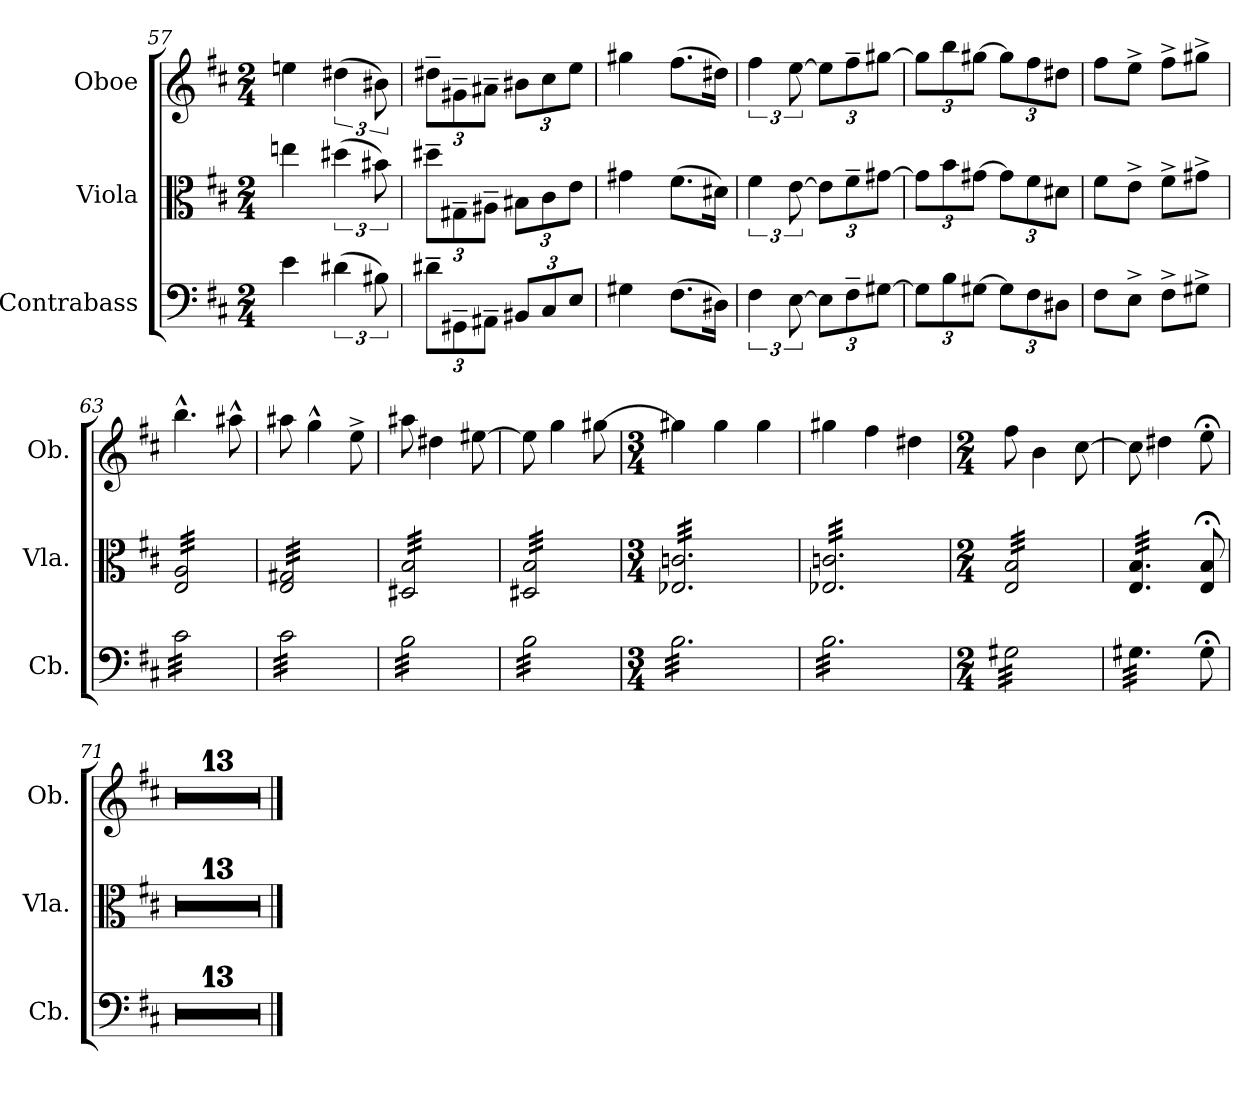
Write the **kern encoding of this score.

**kern	**kern	**kern
*part3	*part2	*part1
*staff3	*staff2	*staff1
*I"Contrabass	*I"Viola	*I"Oboe
*I'Cb.	*I'Vla.	*I'Ob.
*clefF4	*clefC3	*clefG2
*ITrd7c12	*	*
*k[f#c#]	*k[f#c#]	*k[f#c#]
*M2/4	*M2/4	*M2/4
=57	=57	=57
4E\	4eeni\	4eeni\
(>6D#X\	(>6dd#X\	(>6dd#X\
12BB#X\)	12b#X\)	12b#X\)
=58	=58	=58
*Xbrackettup	*Xbrackettup	*Xbrackettup
12D#X~\L	12dd#X~\L	12dd#X~\L
12GGG#X~\	12G#X~\	12g#X~\
12AAA#X~\J	12A#X~\J	12a#X~\J
12BBB#X/L	12B#X\L	12b#X\L
12CC#/	12c#\	12cc#\
12EE/J	12e\J	12ee\J
!!LO:LB:g=z
=59	=59	=59
4GG#X\	4g#X\	4gg#X\
(>8.FF#\L	(>8.f#\L	(>8.ff#\L
16DD#X\Jk)	16d#X\Jk)	16dd#X\Jk)
=60	=60	=60
*brackettup	*brackettup	*brackettup
6FF#\	6f#\	6ff#\
[12EE\	[12e\	[12ee\
*Xbrackettup	*Xbrackettup	*Xbrackettup
12EE\L]	12e\L]	12ee\L]
12FF#~\	12f#~\	12ff#~\
[12GG#X\J	[12g#X\J	[12gg#X\J
=61	=61	=61
12GG#\L]	12g#\L]	12gg#\L]
12BB\	12b\	12bb\
[12GG#X\J	[12g#X\J	[12gg#X\J
12GG#\L]	12g#\L]	12gg#\L]
12FF#\	12f#\	12ff#\
12DD#X\J	12d#X\J	12dd#X\J
=62	=62	=62
8FF#\L	8f#\L	8ff#\L
8EE^\J	8e^\J	8ee^\J
8FF#^\L	8f#^\L	8ff#^\L
8GG#X^\J	8g#X^\J	8gg#X^\J
=63	=63	=63
*tremolo	*	*
*	*tremolo	*
32C#\LLL	32E/ 32A/LLL	4.bb^^\
32C#\	32E/ 32A/	.
32C#\	32E/ 32A/	.
32C#\	32E/ 32A/	.
32C#\	32E/ 32A/	.
32C#\	32E/ 32A/	.
32C#\	32E/ 32A/	.
32C#\	32E/ 32A/	.
32C#\	32E/ 32A/	.
32C#\	32E/ 32A/	.
32C#\	32E/ 32A/	.
32C#\	32E/ 32A/	.
32C#\	32E/ 32A/	8aa#X^^\
32C#\	32E/ 32A/	.
32C#\	32E/ 32A/	.
32C#\JJJ	32E/ 32A/JJJ	.
=64	=64	=64
32C#\LLL	32E/ 32G#X/LLL	8aa#X\
32C#\	32E/ 32G#X/	.
32C#\	32E/ 32G#X/	.
32C#\	32E/ 32G#X/	.
32C#\	32E/ 32G#X/	4gg^^\
32C#\	32E/ 32G#X/	.
32C#\	32E/ 32G#X/	.
32C#\	32E/ 32G#X/	.
32C#\	32E/ 32G#X/	.
32C#\	32E/ 32G#X/	.
32C#\	32E/ 32G#X/	.
32C#\	32E/ 32G#X/	.
32C#\	32E/ 32G#X/	8ee^\
32C#\	32E/ 32G#X/	.
32C#\	32E/ 32G#X/	.
32C#\JJJ	32E/ 32G#X/JJJ	.
=65	=65	=65
32BB\LLL	32D#X/ 32B/LLL	8aa#X\
32BB\	32D#X/ 32B/	.
32BB\	32D#X/ 32B/	.
32BB\	32D#X/ 32B/	.
32BB\	32D#X/ 32B/	4dd#X\
32BB\	32D#X/ 32B/	.
32BB\	32D#X/ 32B/	.
32BB\	32D#X/ 32B/	.
32BB\	32D#X/ 32B/	.
32BB\	32D#X/ 32B/	.
32BB\	32D#X/ 32B/	.
32BB\	32D#X/ 32B/	.
32BB\	32D#X/ 32B/	[8ee#X\
32BB\	32D#X/ 32B/	.
32BB\	32D#X/ 32B/	.
32BB\JJJ	32D#X/ 32B/JJJ	.
=66	=66	=66
32BB\LLL	32D#X/ 32B/LLL	8ee#\]
32BB\	32D#X/ 32B/	.
32BB\	32D#X/ 32B/	.
32BB\	32D#X/ 32B/	.
32BB\	32D#X/ 32B/	4gg\
32BB\	32D#X/ 32B/	.
32BB\	32D#X/ 32B/	.
32BB\	32D#X/ 32B/	.
32BB\	32D#X/ 32B/	.
32BB\	32D#X/ 32B/	.
32BB\	32D#X/ 32B/	.
32BB\	32D#X/ 32B/	.
32BB\	32D#X/ 32B/	[8gg#X\
32BB\	32D#X/ 32B/	.
32BB\	32D#X/ 32B/	.
32BB\JJJ	32D#X/ 32B/JJJ	.
!!LO:LB:g=z
=67	=67	=67
*M3/4	*M3/4	*M3/4
32BB\LLL	32E-X/ 32cn/LLL	4gg#X\]
32BB\	32E-X/ 32cn/	.
32BB\	32E-X/ 32cn/	.
32BB\	32E-X/ 32cn/	.
32BB\	32E-X/ 32cn/	.
32BB\	32E-X/ 32cn/	.
32BB\	32E-X/ 32cn/	.
32BB\	32E-X/ 32cn/	.
32BB\	32E-X/ 32cn/	4gg#\
32BB\	32E-X/ 32cn/	.
32BB\	32E-X/ 32cn/	.
32BB\	32E-X/ 32cn/	.
32BB\	32E-X/ 32cn/	.
32BB\	32E-X/ 32cn/	.
32BB\	32E-X/ 32cn/	.
32BB\	32E-X/ 32cn/	.
32BB\	32E-X/ 32cn/	4gg#\
32BB\	32E-X/ 32cn/	.
32BB\	32E-X/ 32cn/	.
32BB\	32E-X/ 32cn/	.
32BB\	32E-X/ 32cn/	.
32BB\	32E-X/ 32cn/	.
32BB\	32E-X/ 32cn/	.
32BB\JJJ	32E-X/ 32cn/JJJ	.
=68	=68	=68
32BB\LLL	32E-X/ 32cn/LLL	4gg#X\
32BB\	32E-X/ 32cn/	.
32BB\	32E-X/ 32cn/	.
32BB\	32E-X/ 32cn/	.
32BB\	32E-X/ 32cn/	.
32BB\	32E-X/ 32cn/	.
32BB\	32E-X/ 32cn/	.
32BB\	32E-X/ 32cn/	.
32BB\	32E-X/ 32cn/	4ff#\
32BB\	32E-X/ 32cn/	.
32BB\	32E-X/ 32cn/	.
32BB\	32E-X/ 32cn/	.
32BB\	32E-X/ 32cn/	.
32BB\	32E-X/ 32cn/	.
32BB\	32E-X/ 32cn/	.
32BB\	32E-X/ 32cn/	.
32BB\	32E-X/ 32cn/	4dd#X\
32BB\	32E-X/ 32cn/	.
32BB\	32E-X/ 32cn/	.
32BB\	32E-X/ 32cn/	.
32BB\	32E-X/ 32cn/	.
32BB\	32E-X/ 32cn/	.
32BB\	32E-X/ 32cn/	.
32BB\JJJ	32E-X/ 32cn/JJJ	.
=69	=69	=69
*M2/4	*M2/4	*M2/4
32GG#X\LLL	32E/ 32B/LLL	8ff#\
32GG#X\	32E/ 32B/	.
32GG#X\	32E/ 32B/	.
32GG#X\	32E/ 32B/	.
32GG#X\	32E/ 32B/	4b\
32GG#X\	32E/ 32B/	.
32GG#X\	32E/ 32B/	.
32GG#X\	32E/ 32B/	.
32GG#X\	32E/ 32B/	.
32GG#X\	32E/ 32B/	.
32GG#X\	32E/ 32B/	.
32GG#X\	32E/ 32B/	.
32GG#X\	32E/ 32B/	[8cc#\
32GG#X\	32E/ 32B/	.
32GG#X\	32E/ 32B/	.
32GG#X\JJJ	32E/ 32B/JJJ	.
=70	=70	=70
32GG#X\LLL	32E/ 32B/LLL	8cc#\]
32GG#X\	32E/ 32B/	.
32GG#X\	32E/ 32B/	.
32GG#X\	32E/ 32B/	.
32GG#X\	32E/ 32B/	4dd#X\
32GG#X\	32E/ 32B/	.
32GG#X\	32E/ 32B/	.
32GG#X\	32E/ 32B/	.
32GG#X\	32E/ 32B/	.
32GG#X\	32E/ 32B/	.
32GG#X\	32E/ 32B/	.
32GG#X\JJJ	32E/ 32B/JJJ	.
*	*Xtremolo	*
*Xtremolo	*	*
8GG#;<\	8E/;< 8B/;<	8ee;<\
=71	=71	=71
2r	2r	2r
=72	=72	=72
2r	2r	2r
=73	=73	=73
2r	2r	2r
=74	=74	=74
2r	2r	2r
=75	=75	=75
2r	2r	2r
=76	=76	=76
2r	2r	2r
=77	=77	=77
2r	2r	2r
=78	=78	=78
2r	2r	2r
=79	=79	=79
2r	2r	2r
=80	=80	=80
2r	2r	2r
!!LO:LB:g=z
=81	=81	=81
2r	2r	2r
=82	=82	=82
2r	2r	2r
=83	=83	=83
2r	2r	2r
==	==	==
*-	*-	*-
